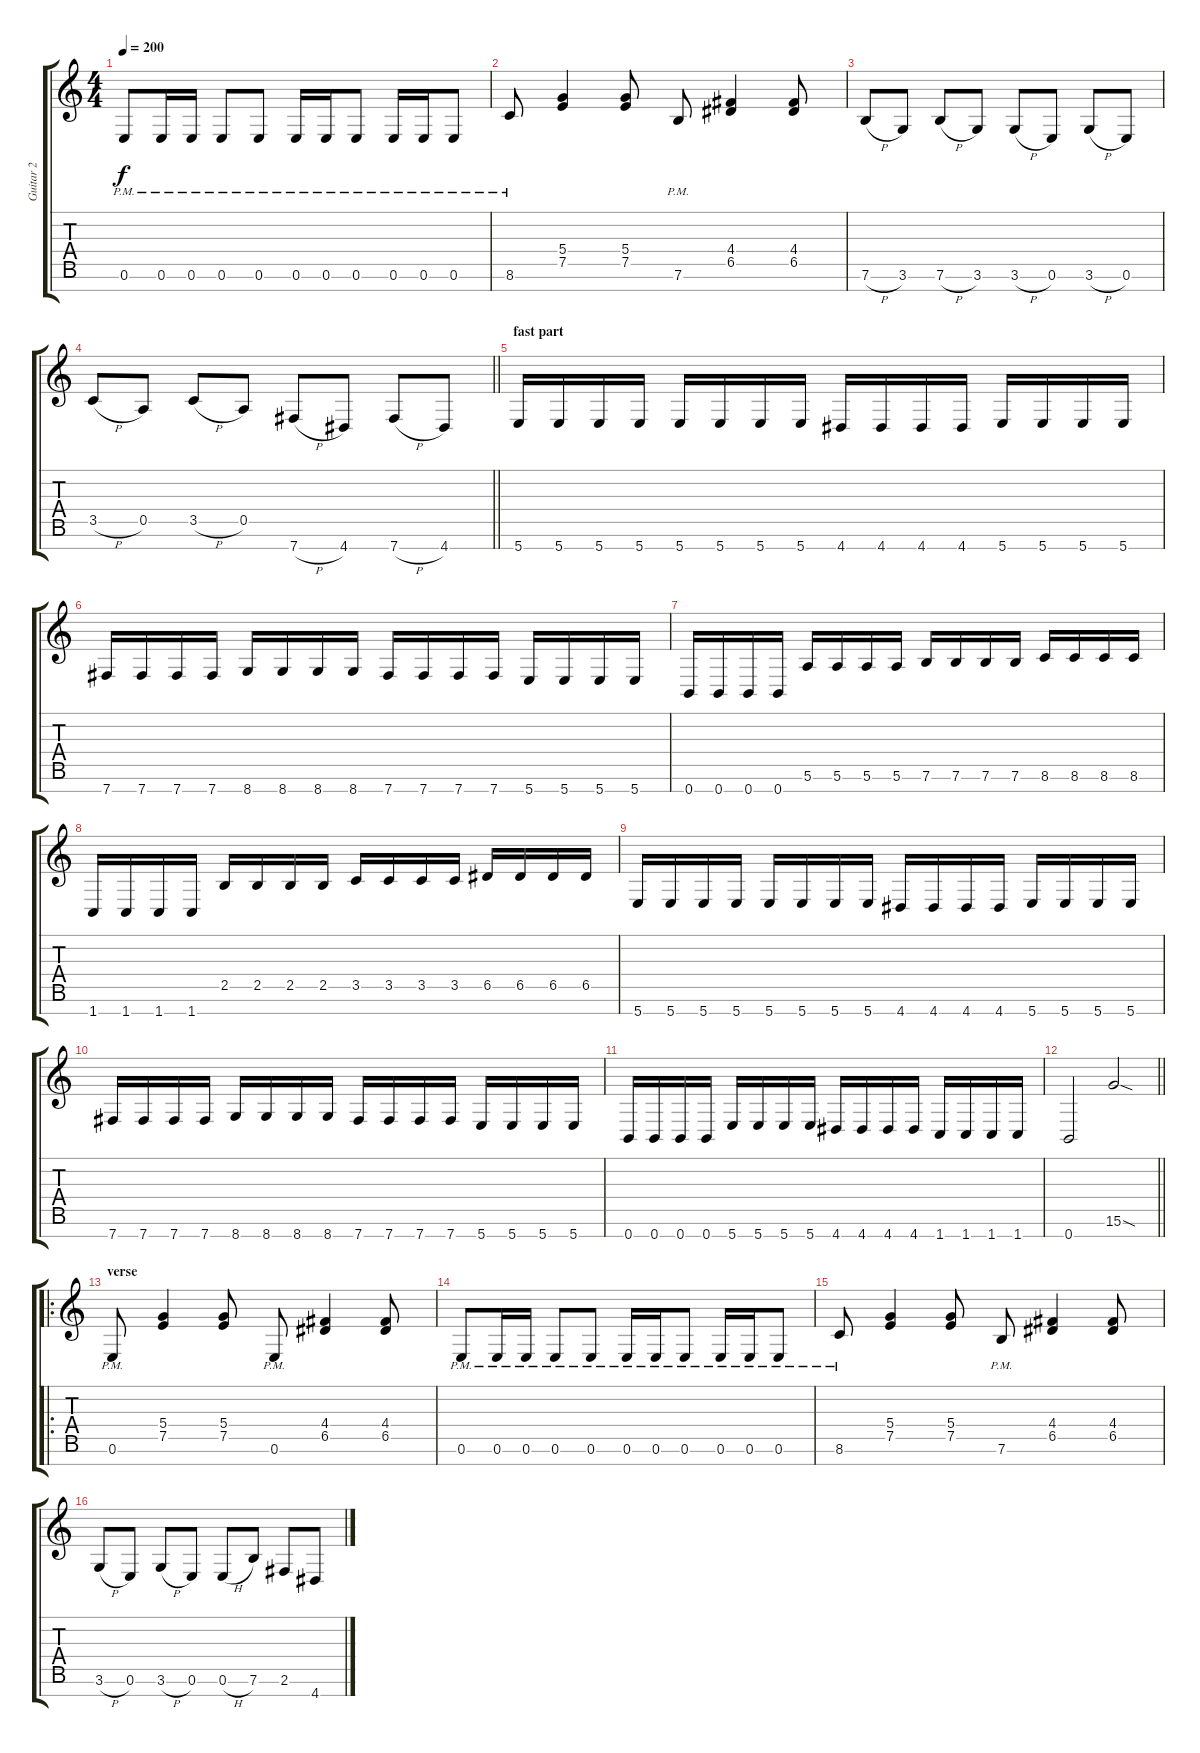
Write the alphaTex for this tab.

\track ("Guitar 2" "Guitar 2") {instrument distortionguitar}
\staff {score tabs}
\tuning (E4 B3 G3 D3 A2 E2 B1) {hide}
\ts (4 4)
\tempo 200
\clef g2
\ks c
0.6{pm}.8{dy f} 0.6{pm}.16 0.6{pm}.16 0.6{pm}.8 0.6{pm}.8 0.6{pm}.16 0.6{pm}.16 0.6{pm}.8 0.6{pm}.16 0.6{pm}.16 0.6{pm}.8 |
8.6{pm}.8 (5.4 7.5).4 (5.4 7.5).8 7.6{pm}.8 (4.4 6.5).4 (4.4 6.5).8 |
7.6{h}.8 3.6.8 7.6{h}.8 3.6.8 3.6{h}.8 0.6.8 3.6{h}.8 0.6.8 |
\barLineRight lightlight
3.5{h}.8 0.5.8 3.5{h}.8 0.5.8 7.7{h}.8 4.7.8 7.7{h}.8 4.7.8 |
\section ("" "fast part")
5.7.16 5.7.16 5.7.16 5.7.16 5.7.16 5.7.16 5.7.16 5.7.16 4.7.16 4.7.16 4.7.16 4.7.16 5.7.16 5.7.16 5.7.16 5.7.16 |
7.7.16 7.7.16 7.7.16 7.7.16 8.7.16 8.7.16 8.7.16 8.7.16 7.7.16 7.7.16 7.7.16 7.7.16 5.7.16 5.7.16 5.7.16 5.7.16 |
0.7.16 0.7.16 0.7.16 0.7.16 5.6.16 5.6.16 5.6.16 5.6.16 7.6.16 7.6.16 7.6.16 7.6.16 8.6.16 8.6.16 8.6.16 8.6.16 |
1.7.16 1.7.16 1.7.16 1.7.16 2.5.16 2.5.16 2.5.16 2.5.16 3.5.16 3.5.16 3.5.16 3.5.16 6.5.16 6.5.16 6.5.16 6.5.16 |
5.7.16 5.7.16 5.7.16 5.7.16 5.7.16 5.7.16 5.7.16 5.7.16 4.7.16 4.7.16 4.7.16 4.7.16 5.7.16 5.7.16 5.7.16 5.7.16 |
7.7.16 7.7.16 7.7.16 7.7.16 8.7.16 8.7.16 8.7.16 8.7.16 7.7.16 7.7.16 7.7.16 7.7.16 5.7.16 5.7.16 5.7.16 5.7.16 |
0.7.16 0.7.16 0.7.16 0.7.16 5.7.16 5.7.16 5.7.16 5.7.16 4.7.16 4.7.16 4.7.16 4.7.16 1.7.16 1.7.16 1.7.16 1.7.16 |
\barLineRight lightlight
0.7.2 15.6{sod}.2 |
\ro
\section ("" "verse")
0.6{pm}.8 (5.4 7.5).4 (5.4 7.5).8 0.6{pm}.8 (4.4 6.5).4 (4.4 6.5).8 |
0.6{pm}.8 0.6{pm}.16 0.6{pm}.16 0.6{pm}.8 0.6{pm}.8 0.6{pm}.16 0.6{pm}.16 0.6{pm}.8 0.6{pm}.16 0.6{pm}.16 0.6{pm}.8 |
8.6{pm}.8 (5.4 7.5).4 (5.4 7.5).8 7.6{pm}.8 (4.4 6.5).4 (4.4 6.5).8 |
3.6{h}.8 0.6.8 3.6{h}.8 0.6.8 0.6{h}.8 7.6.8 2.6.8 4.7.8
